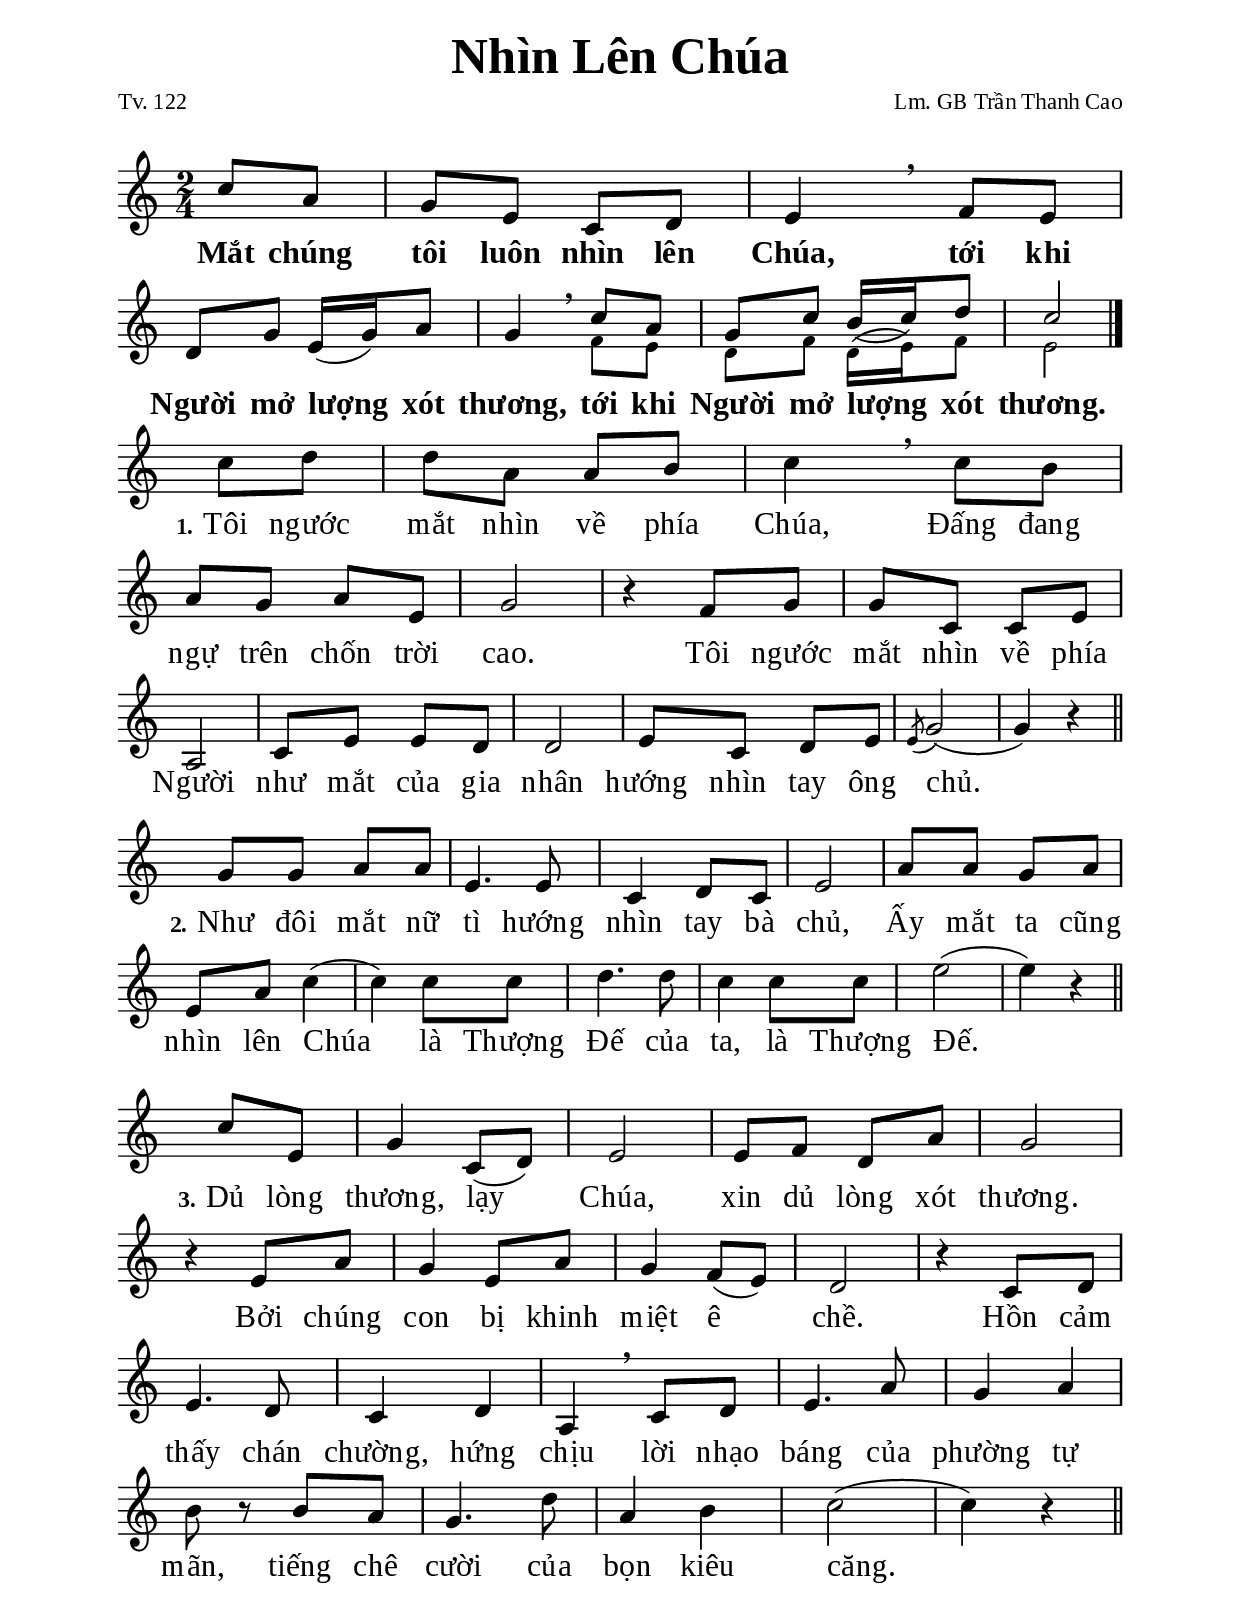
% Cài đặt chung
\version "2.20.0"
\include "english.ly"

\header {
  title = \markup { \fontsize #3 "Nhìn Lên Chúa" }
  poet = "Tv. 122"
  composer = "Lm. GB Trần Thanh Cao"
  arranger = " "
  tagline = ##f
}

\paper {
  #(set-paper-size "a4")
  top-margin = 10\mm
  bottom-margin = 10\mm
  left-margin = 20\mm
  right-margin = 20\mm
  indent = #0
  #(define fonts
    (make-pango-font-tree
      "Liberation Serif"
      "Liberation Serif"
      "Liberation Serif"
      (/ 20 20)))
  page-count = #1
}

% Nhạc điệp khúc
nhacDiepKhucSop = \relative c'' {
  \partial 4 c8 a |
  g8 e c d |
  e4 \breathe f8 e |
  d g e16 _(g) a8 |
  g4 \breathe c8 a |
  g c b16 _(c) d8 |
  c2 \bar "|."
}

nhacDiepKhucBas = \relative c' {
  \skip 4
  \skip 2
  \skip 2
  \skip 2
  \skip 4 f8 e |
  d f d16 ^(e) f8 |
  e2
}

% Nhạc phiên khúc
nhacPhienKhucMot = \relative c'' {
  \partial 4 c8 d |
  d a a b |
  c4 \breathe c8 b |
  a g a e |
  g2 |
  r4 f8 g |
  g c, c e |
  a,2 |
  c8 e e d |
  d2 |
  e8 c d e |
  \acciaccatura e8 g2 ( |
  g4) r \bar "||"
}

nhacPhienKhucHai = \relative c'' {
  g8 g a a |
  e4. e8 |
  c4 d8 c |
  e2 |
  a8 a g a |
  e a c4 ( |
  c) c8 c |
  d4. d8 |
  c4 c8 c |
  e2 ( |
  e4) r \bar "||"
}

nhacPhienKhucBa = \relative c'' {
  \partial 4 c8 e, |
  g4 c,8 (d) |
  e2 |
  e8 f d a' |
  g2 |
  r4 e8 a |
  g4 e8 a |
  g4 f8 (e) d2 |
  r4 c8 d |
  e4. d8 |
  c4 d |
  a \breathe c8 d |
  e4. a8 |
  g4 a |
  b8 r b a |
  g4. d'8 |
  a4 b |
  c2 ( |
  c4) r \bar "||"
}

% Lời điệp khúc
loiDiepKhuc = \lyricmode {
  Mắt chúng tôi luôn nhìn lên Chúa,
  tới khi Người mở lượng xót thương,
  tới khi Người mở lượng xót thương.
}

% Lời phiên khúc
loiPhienKhucMot = \lyricmode {
  \set stanza = #"1."
  Tôi ngước mắt nhìn về phía Chúa,
  Đấng đang ngự trên chốn trời cao.
  Tôi ngước mắt nhìn về phía Người
  như mắt của gia nhân hướng nhìn tay ông chủ.
}

loiPhienKhucHai = \lyricmode {
  \set stanza = #"2."
  Như đôi mắt nữ tì hướng nhìn tay bà chủ,
  Ấy mắt ta cũng nhìn lên Chúa là Thượng Đế của ta,
  là Thượng Đế.
}

loiPhienKhucBa = \lyricmode {
  \set stanza = #"3."
  Dủ lòng thương, lạy Chúa, xin dủ lòng xót thương.
  Bởi chúng con bị khinh miệt ê chề.
  Hồn cảm thấy chán chường,
  hứng chịu lời nhạo báng của phường tự mãn,
  tiếng chê cười của bọn kiêu căng.
}


% Dàn trang
\score {
  \new ChoirStaff <<
    \new Staff = diepKhuc \with {
        \consists "Merge_rests_engraver"
        \magnifyStaff #(magstep +1)
      }
      <<
      \new Voice = beSop {
        \voiceOne \key c \major \time 2/4 \nhacDiepKhucSop
      }
      \new Voice = beBas {
        \override NoteHead.font-size = #-2
        \voiceTwo \key c \major \time 2/4 \nhacDiepKhucBas
      }
    >>
    \new Lyrics \lyricsto beSop \loiDiepKhuc
  >>
  \layout {
    \override Lyrics.LyricText.font-series = #'bold
    \override Lyrics.LyricText.font-size = #+3
    \override Lyrics.LyricSpace.minimum-distance = #1.3
    \override Score.BarNumber.break-visibility = ##(#f #f #f)
    \override Score.SpacingSpanner.uniform-stretching = ##t
  }
}

\score {
  \new ChoirStaff <<
    \new Staff = phienKhuc \with {
        \magnifyStaff #(magstep +1)
      }
      <<
      \new Voice = beSop {
        \key c \major \time 2/4 \nhacPhienKhucMot
      }
    >>
    \new Lyrics \lyricsto beSop \loiPhienKhucMot
  >>
  \layout {
    \override Staff.TimeSignature.transparent = ##t
    \override Lyrics.LyricText.font-size = #+3
    \override Lyrics.LyricSpace.minimum-distance = #2.0
    \override Score.BarNumber.break-visibility = ##(#f #f #f)
    \override Score.SpacingSpanner.uniform-stretching = ##t
  }
}

\score {
  \new ChoirStaff <<
    \new Staff = phienKhuc \with {
        \magnifyStaff #(magstep +1)
      }
      <<
      \new Voice = beSop {
        \key c \major \time 2/4 \nhacPhienKhucHai
      }
    >>
    \new Lyrics \lyricsto beSop \loiPhienKhucHai
  >>
  \layout {
    \override Staff.TimeSignature.transparent = ##t
    \override Lyrics.LyricText.font-size = #+3
    \override Lyrics.LyricSpace.minimum-distance = #2.0
    \override Score.BarNumber.break-visibility = ##(#f #f #f)
    \override Score.SpacingSpanner.uniform-stretching = ##t
  }
}

\score {
  \new ChoirStaff <<
    \new Staff = phienKhuc \with {
        \magnifyStaff #(magstep +1)
      }
      <<
      \new Voice = beSop {
        \key c \major \time 2/4 \nhacPhienKhucBa
      }
    >>
    \new Lyrics \lyricsto beSop \loiPhienKhucBa
  >>
  \layout {
    \override Staff.TimeSignature.transparent = ##t
    \override Lyrics.LyricText.font-size = #+3
    \override Lyrics.LyricSpace.minimum-distance = #2.0
    \override Score.BarNumber.break-visibility = ##(#f #f #f)
    \override Score.SpacingSpanner.uniform-stretching = ##t
  }
}
